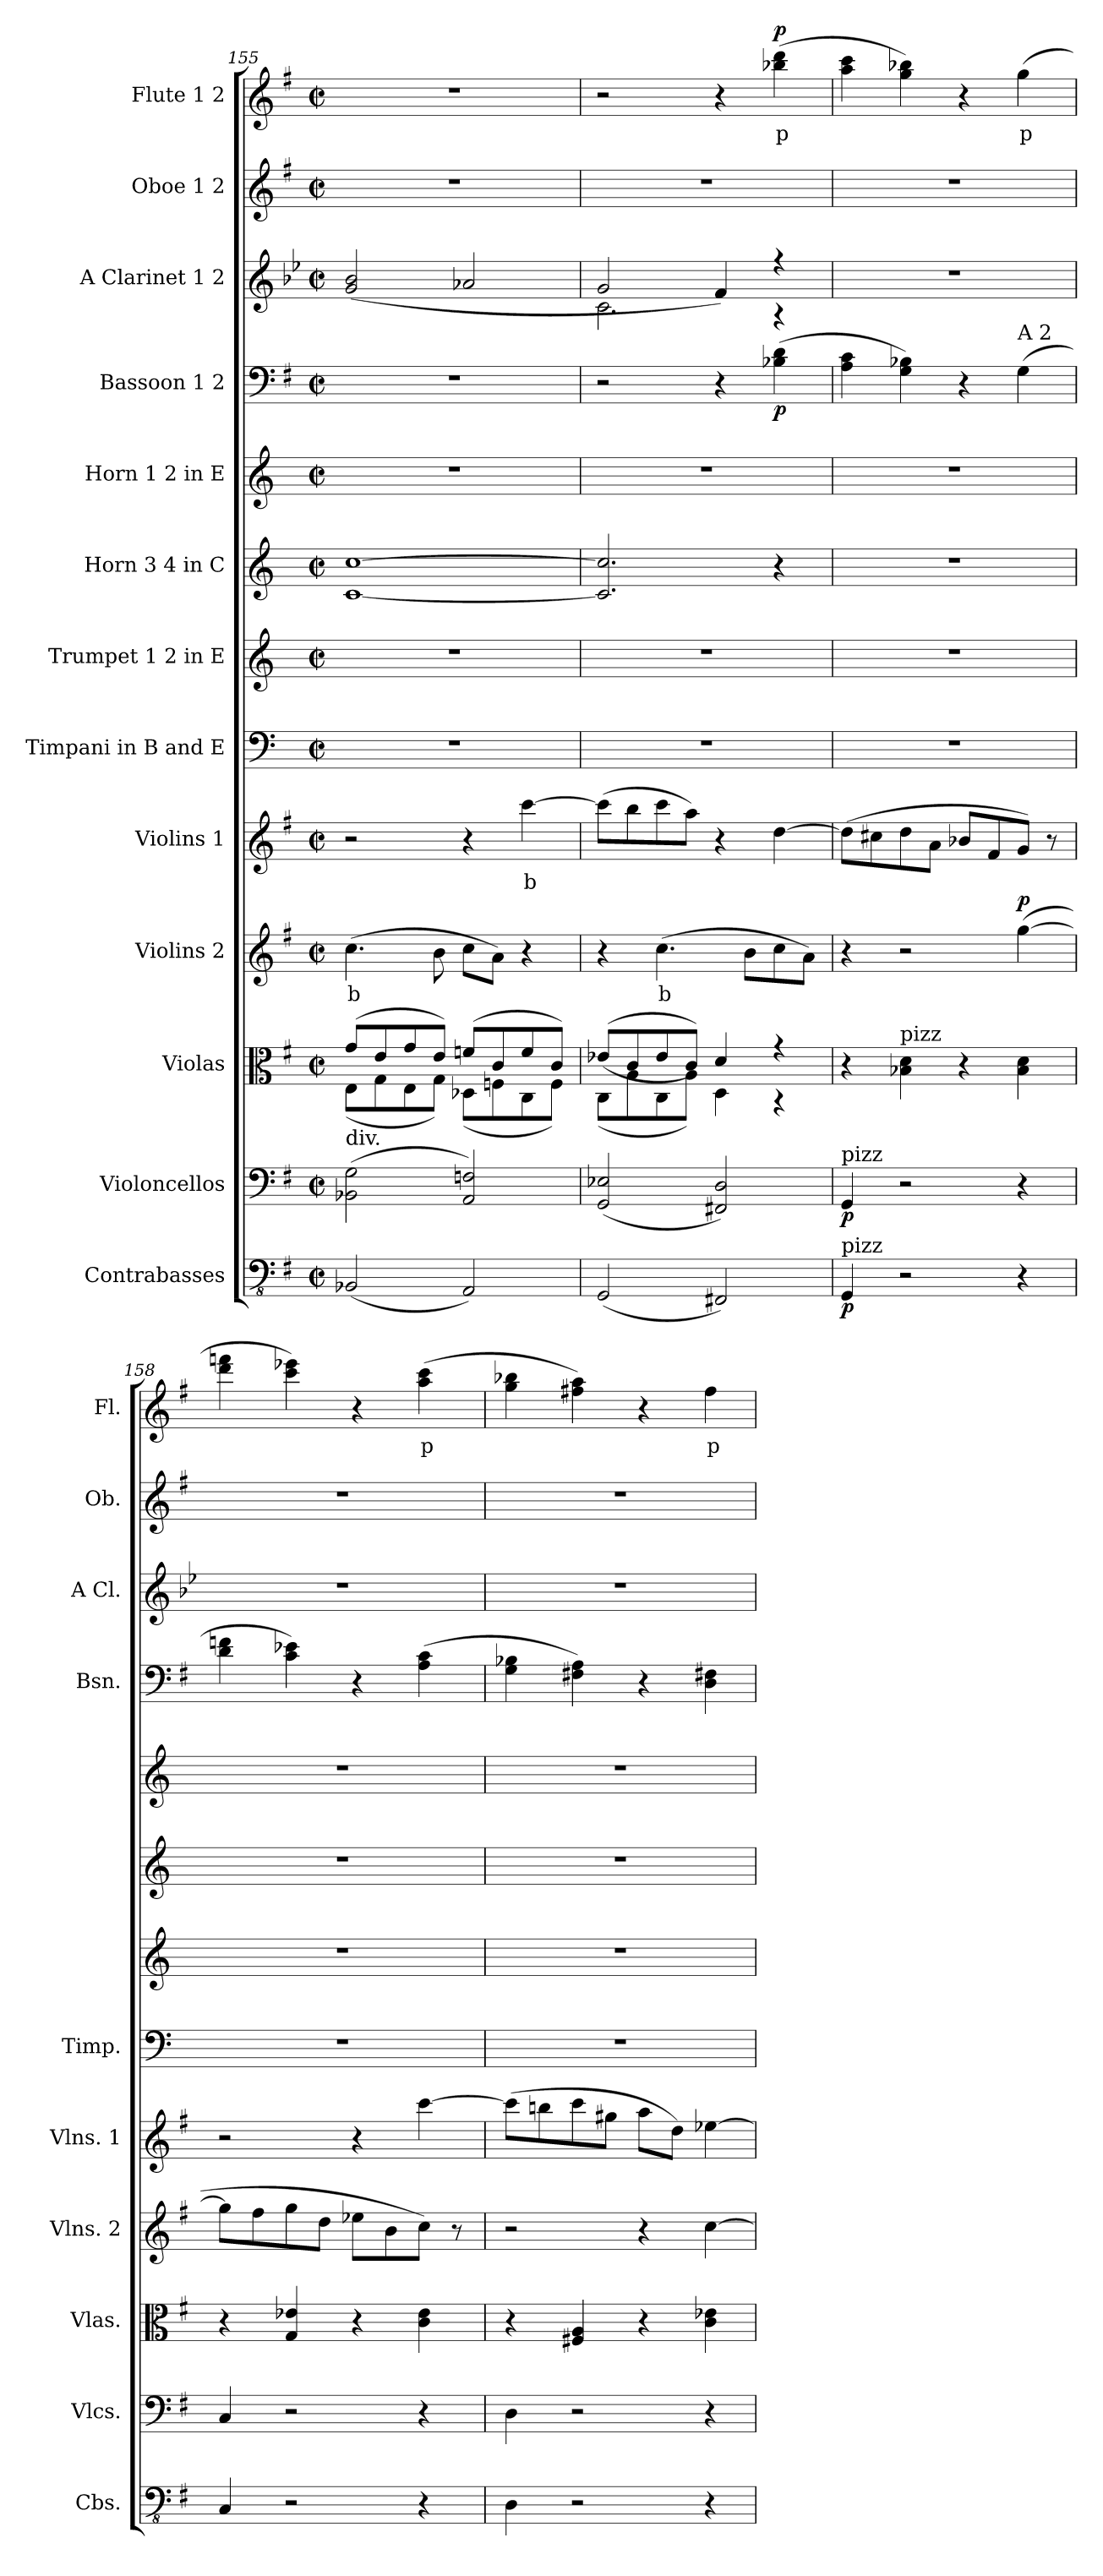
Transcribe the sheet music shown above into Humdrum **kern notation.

**kern	**dynam	**kern	**dynam	**kern	**kern	**text	**dynam	**kern	**text	**kern	**kern	**kern	**kern	**kern	**dynam	**kern	**kern	**kern	**text	**dynam
*part13	*part13	*part12	*part12	*part11	*part10	*part10	*part10	*part9	*part9	*part8	*part7	*part6	*part5	*part4	*part4	*part3	*part2	*part1	*part1	*part1
*staff13	*staff13	*staff12	*staff12	*staff11	*staff10	*staff10	*staff10	*staff9	*staff9	*staff8	*staff7	*staff6	*staff5	*staff4	*staff4	*staff3	*staff2	*staff1	*staff1	*staff1
*I"Contrabasses	*	*I"Violoncellos	*	*I"Violas	*I"Violins 2	*	*	*I"Violins 1	*	*I"Timpani in B and E	*I"Trumpet 1 2 in E	*I"Horn 3 4  in C	*I"Horn 1 2 in E	*I"Bassoon 1 2	*	*I"A Clarinet 1 2	*I"Oboe 1 2	*I"Flute 1 2	*	*
*I'Cbs.	*	*I'Vlcs.	*	*I'Vlas.	*I'Vlns. 2	*	*	*I'Vlns. 1	*	*I'Timp.	*	*	*	*I'Bsn.	*	*I'A Cl.	*I'Ob.	*I'Fl.	*	*
*clefFv4	*	*clefF4	*	*clefC3	*clefG2	*	*	*clefG2	*	*clefF4	*clefG2	*clefG2	*clefG2	*clefF4	*	*clefG2	*clefG2	*clefG2	*	*
*	*	*	*	*	*	*	*	*	*	*	*ITrd-2c-4	*ITrd7c12	*ITrd5c8	*	*	*ITrd2c3	*	*	*	*
*k[f#]	*	*k[f#]	*	*k[f#]	*k[f#]	*	*	*k[f#]	*	*k[]	*k[f#c#g#d#]	*k[]	*k[f#c#g#d#]	*k[f#]	*	*k[f#]	*k[f#]	*k[f#]	*	*
*M2/2	*	*M2/2	*	*M2/2	*M2/2	*	*	*M2/2	*	*M2/2	*M2/2	*M2/2	*M2/2	*M2/2	*	*M2/2	*M2/2	*M2/2	*	*
*met(c|)	*	*met(c|)	*	*met(c|)	*met(c|)	*	*	*met(c|)	*	*met(c|)	*met(c|)	*met(c|)	*met(c|)	*met(c|)	*	*met(c|)	*met(c|)	*met(c|)	*	*
=155	=155	=155	=155	=155	=155	=155	=155	=155	=155	=155	=155	=155	=155	=155	=155	=155	=155	=155	=155	=155
*	*	*	*	*^	*	*	*	*	*	*	*	*	*	*	*	*	*	*	*	*
!	!	!LO:TX:a:t=div.	!	!	!	!	!	!	!	!	!	!	!	!	!	!	!	!	!	!	!
!	!	!	!	!	!	!	!LO:LY:b:color=#FF0000	!	!	!	!	!	!	!	!	!	!	!	!	!	!
(<2BBB-X/	.	(>2BB-X\ 2G\	.	(>8g/L	(<8E\L	(>4.cc\	b	.	2r	.	1r	1r	[1C [1c	1r	1r	.	(>2e/ 2g/	1r	1r	.	.
.	.	.	.	8e/	8G\	.	.	.	.	.	.	.	.	.	.	.	.	.	.	.	.
.	.	.	.	8g/	8E\	.	.	.	.	.	.	.	.	.	.	.	.	.	.	.	.
.	.	.	.	8e/J)	8G\J)	8b\	.	.	.	.	.	.	.	.	.	.	.	.	.	.	.
2AAA/)	.	2AA/ 2Fn/)	.	(>8fn/L	(<8D-X\L	8cc\L	.	.	4r	.	.	.	.	.	.	.	2fn/	.	.	.	.
.	.	.	.	8c/	8Fn\	8a\J)	.	.	.	.	.	.	.	.	.	.	.	.	.	.	.
!	!	!	!	!	!	!	!	!	!	!LO:LY:b:color=#FF0000	!	!	!	!	!	!	!	!	!	!	!
.	.	.	.	8f/	8C\	4r	.	.	[4ccc\	b	.	.	.	.	.	.	.	.	.	.	.
.	.	.	.	8c/J)	8F\J)	.	.	.	.	.	.	.	.	.	.	.	.	.	.	.	.
=156	=156	=156	=156	=156	=156	=156	=156	=156	=156	=156	=156	=156	=156	=156	=156	=156	=156	=156	=156	=156	=156
*	*	*	*	*	*	*	*	*	*	*	*	*	*	*	*	*	*^	*	*	*	*
(<2GGG/	.	(<2GG/ 2E-X/	.	(>(>8e-X/L	(<8C\L	4r	.	.	(>8ccc\L]	.	1r	1r	2.C/] 2.c/]	1r	2r	.	2e/	2.A\	1r	2r	.	.
.	.	.	.	8c/	8A\	.	.	.	8bb\	.	.	.	.	.	.	.	.	.	.	.	.	.
!	!	!	!	!	!	!	!LO:LY:b:color=#FF0000	!	!	!	!	!	!	!	!	!	!	!	!	!	!	!
.	.	.	.	8e-/	8C\	(>4.cc\	b	.	8ccc\	.	.	.	.	.	.	.	.	.	.	.	.	.
.	.	.	.	8c/J))	8A\J)	.	.	.	8aa\J)	.	.	.	.	.	.	.	.	.	.	.	.	.
2FFF#X/)	.	2FF#X/ 2D/)	.	4d/	4D\	.	.	.	4r	.	.	.	.	.	4r	.	4d/)	.	.	4r	.	.
.	.	.	.	.	.	8b\L	.	.	.	.	.	.	.	.	.	.	.	.	.	.	.	.
!	!	!	!	!	!	!	!	!	!	!	!	!	!	!	!	!LO:DY:b	!	!	!	!	!LO:LY:b:color=#FF0000	!LO:DY:b
.	.	.	.	4r	4r	8cc\	.	.	[4dd\	.	.	.	4r	.	(>4B-X\ 4d\	p	4r	4r	.	(>4bb-X\ 4ddd\	p	p
.	.	.	.	.	.	8a\J)	.	.	.	.	.	.	.	.	.	.	.	.	.	.	.	.
*	*	*	*	*v	*v	*	*	*	*	*	*	*	*	*	*	*	*v	*v	*	*	*	*
=157	=157	=157	=157	=157	=157	=157	=157	=157	=157	=157	=157	=157	=157	=157	=157	=157	=157	=157	=157	=157
!	!	!LO:TX:a:t=pizz	!	!	!	!	!	!	!	!	!	!	!	!	!	!	!	!	!	!
!LO:TX:a:t=pizz	!	!	!	!	!	!	!	!	!	!	!	!	!	!	!	!	!	!	!	!
!	!LO:DY:b	!	!LO:DY:b	!	!	!	!	!	!	!	!	!	!	!	!	!	!	!	!	!
4GGG/	p	4GG/	p	4r	4r	.	.	(>8dd\L]	.	1r	1r	1r	1r	4A\ 4c\	.	1r	1r	4aa\ 4ccc\	.	.
.	.	.	.	.	.	.	.	8cc#X\	.	.	.	.	.	.	.	.	.	.	.	.
!	!	!	!	!LO:TX:a:t=pizz	!	!	!	!	!	!	!	!	!	!	!	!	!	!	!	!
2r	.	2r	.	4B-X\ 4d\	2r	.	.	8dd\	.	.	.	.	.	4G\ 4B-X\)	.	.	.	4gg\ 4bb-X\)	.	.
.	.	.	.	.	.	.	.	8a\J	.	.	.	.	.	.	.	.	.	.	.	.
.	.	.	.	4r	.	.	.	8b-X/L	.	.	.	.	.	4r	.	.	.	4r	.	.
.	.	.	.	.	.	.	.	8f#/	.	.	.	.	.	.	.	.	.	.	.	.
!	!	!	!	!	!	!	!	!	!	!	!	!	!	!LO:TX:a:t=A 2	!	!	!	!	!	!
!	!	!	!	!	!	!	!LO:DY:b	!	!	!	!	!	!	!	!	!	!	!	!LO:LY:b:color=#FF0000	!
4r	.	4r	.	4B-\ 4d\	(>[4gg\	.	p	8g/J)	.	.	.	.	.	(>4G\	.	.	.	(>4gg\	p	.
.	.	.	.	.	.	.	.	8r	.	.	.	.	.	.	.	.	.	.	.	.
=158	=158	=158	=158	=158	=158	=158	=158	=158	=158	=158	=158	=158	=158	=158	=158	=158	=158	=158	=158	=158
4CC/	.	4C/	.	4r	8gg\L]	.	.	2r	.	1r	1r	1r	1r	4d\ 4fn\	.	1r	1r	4ddd\ 4fffn\	.	.
.	.	.	.	.	8ff#\	.	.	.	.	.	.	.	.	.	.	.	.	.	.	.
2r	.	2r	.	4G/ 4e-X/	8gg\	.	.	.	.	.	.	.	.	4c\ 4e-X\)	.	.	.	4ccc\ 4eee-X\)	.	.
.	.	.	.	.	8dd\J	.	.	.	.	.	.	.	.	.	.	.	.	.	.	.
.	.	.	.	4r	8ee-X\L	.	.	4r	.	.	.	.	.	4r	.	.	.	4r	.	.
.	.	.	.	.	8b\	.	.	.	.	.	.	.	.	.	.	.	.	.	.	.
!	!	!	!	!	!	!	!	!	!	!	!	!	!	!	!	!	!	!	!LO:LY:b:color=#FF0000	!
4r	.	4r	.	4c\ 4e-\	8cc\J)	.	.	[4ccc\	.	.	.	.	.	(>4A\ 4c\	.	.	.	(>4aa\ 4ccc\	p	.
.	.	.	.	.	8r	.	.	.	.	.	.	.	.	.	.	.	.	.	.	.
=159	=159	=159	=159	=159	=159	=159	=159	=159	=159	=159	=159	=159	=159	=159	=159	=159	=159	=159	=159	=159
4DD\	.	4D\	.	4r	2r	.	.	(>8ccc\L]	.	1r	1r	1r	1r	4G\ 4B-X\	.	1r	1r	4gg\ 4bb-X\	.	.
.	.	.	.	.	.	.	.	8bbn\	.	.	.	.	.	.	.	.	.	.	.	.
2r	.	2r	.	4F#X/ 4A/	.	.	.	8ccc\	.	.	.	.	.	4F#X\ 4A\)	.	.	.	4ff#X\ 4aa\)	.	.
.	.	.	.	.	.	.	.	8gg#X\J	.	.	.	.	.	.	.	.	.	.	.	.
.	.	.	.	4r	4r	.	.	8aa\L	.	.	.	.	.	4r	.	.	.	4r	.	.
.	.	.	.	.	.	.	.	8dd\J)	.	.	.	.	.	.	.	.	.	.	.	.
!	!	!	!	!	!	!	!	!	!	!	!	!	!	!	!	!	!	!	!LO:LY:b:color=#FF0000	!
4r	.	4r	.	4c\ 4e-X\	[4cc\	.	.	[4ee-X\	.	.	.	.	.	4D\ 4F#X\	.	.	.	4ff#\	p	.
=	=	=	=	=	=	=	=	=	=	=	=	=	=	=	=	=	=	=	=	=
*-	*-	*-	*-	*-	*-	*-	*-	*-	*-	*-	*-	*-	*-	*-	*-	*-	*-	*-	*-	*-
